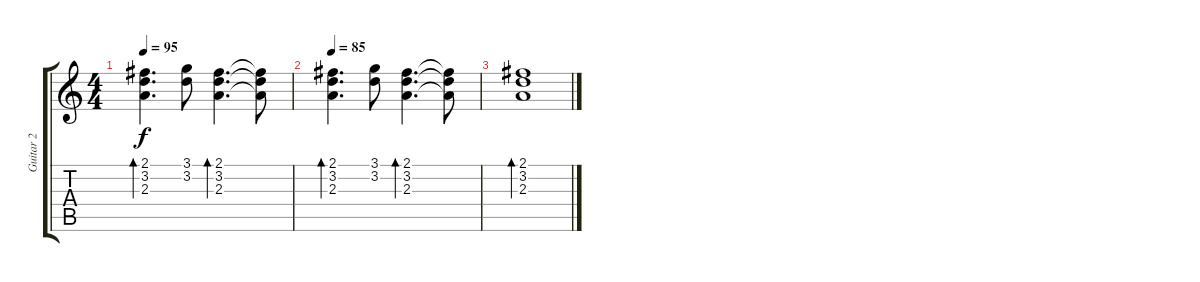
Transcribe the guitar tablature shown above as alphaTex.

\track ("Guitar 2" "Guitar 2") {instrument acousticguitarnylon}
\staff {score tabs}
\tuning (E4 B3 G3 D3 A2 E2) {hide}
\ts (4 4)
\tempo 95
\clef g2
\ks c
(2.1 3.2 2.3).4{d bd 120 dy f} (3.1 3.2).8 (2.1 3.2 2.3).4{d bd 120} (2.1{t} 3.2{t} 2.3{t}).8 |
\tempo 85
(2.1 3.2 2.3).4{d bd 120} (3.1 3.2).8 (2.1 3.2 2.3).4{d bd 120} (2.1{t} 3.2{t} 2.3{t}).8 |
(2.1 3.2 2.3).1{bd 240}
